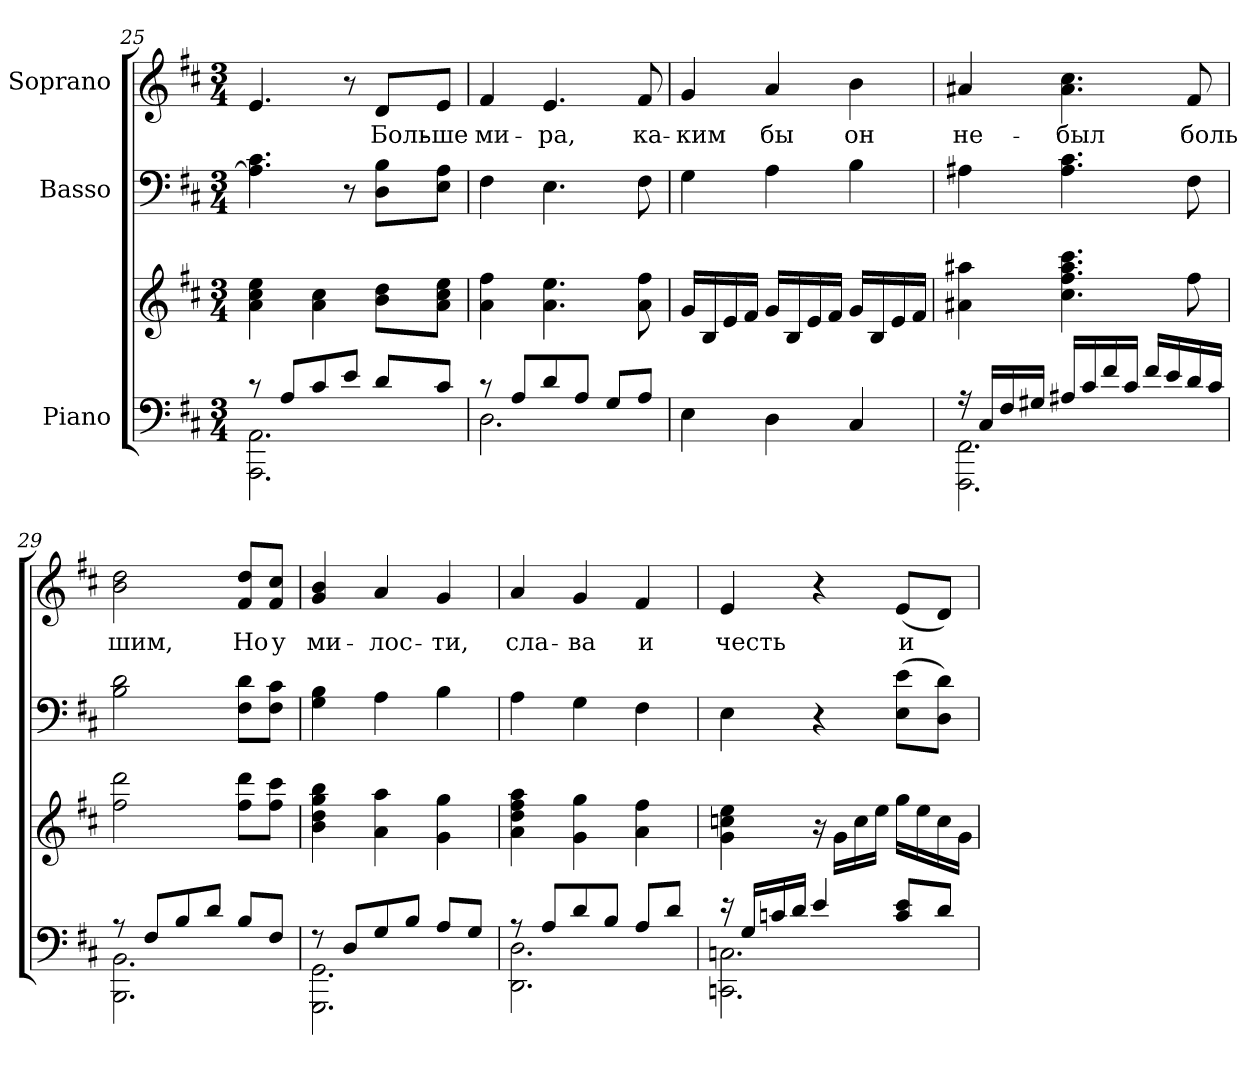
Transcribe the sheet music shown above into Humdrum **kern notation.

**kern	**kern	**kern	**kern	**text
*part3	*part3	*part2	*part1	*part1
*staff4	*staff3	*staff2	*staff1	*staff1
*I"Piano	*	*I"Basso	*I"Soprano	*
*clefF4	*clefG2	*clefF4	*clefG2	*
*k[f#c#]	*k[f#c#]	*k[f#c#]	*k[f#c#]	*
*D:	*D:	*D:	*D:	*
*M3/4	*M3/4	*M3/4	*M3/4	*
=25	=25	=25	=25	=25
*^	*	*	*	*
8r	2.AAAi\ 2.AAi	4ai\ 4cc#i 4eei	4.Ai\] 4.c#i	4.ei/	.
8Ai/L	.	.	.	.	.
8c#i/	.	4ai\ 4cc#i	.	.	.
8ei/J	.	.	8r	8r	.
!	!	!	!	!	!LO:LY:b:color=#000000
8di/L	.	8bi\ 8ddiL	8Di\ 8BiL	8di/L	Боль-
!	!	!	!	!	!LO:LY:b:color=#000000
8c#i/J	.	8ai\ 8cc#i 8eeiJ	8Ei\ 8AiJ	8ei/J	-ше
=26	=26	=26	=26	=26	=26
!	!	!	!	!	!LO:LY:b:color=#000000
8r	2.Di\	4ai\ 4ff#i	4F#i\	4f#i/	ми-
8Ai/L	.	.	.	.	.
!	!	!	!	!	!LO:LY:b:color=#000000
8di/	.	4.ai\ 4.eei	4.Ei\	4.ei/	-ра,
8Ai/J	.	.	.	.	.
8Gi/L	.	.	.	.	.
!	!	!	!	!	!LO:LY:b:color=#000000
8Ai/J	.	8ai\ 8ff#i	8F#i\	8f#i/	ка-
*v	*v	*	*	*	*
!!LO:LB:g=z
=27	=27	=27	=27	=27
!	!	!	!	!LO:LY:b:color=#000000
4Ei\	16gi/LL	4Gi\	4gi/	-ким
.	16Bi/	.	.	.
.	16ei/	.	.	.
.	16f#i/JJ	.	.	.
!	!	!	!	!LO:LY:b:color=#000000
4Di\	16gi/LL	4Ai\	4ai/	бы
.	16Bi/	.	.	.
.	16ei/	.	.	.
.	16f#i/JJ	.	.	.
!	!	!	!	!LO:LY:b:color=#000000
4C#i/	16gi/LL	4Bi\	4bi\	он
.	16Bi/	.	.	.
.	16ei/	.	.	.
.	16f#i/JJ	.	.	.
=28	=28	=28	=28	=28
*^	*	*	*	*
!	!	!	!	!	!LO:LY:b:color=#000000
16r	2.FFF#i\ 2.FF#i	4a#Xi\ 4aa#Xi	4A#Xi\	4a#Xi/	не-
16C#i/LL	.	.	.	.	.
16F#i/	.	.	.	.	.
16G#Xi/JJ	.	.	.	.	.
!	!	!	!	!	!LO:LY:b:color=#000000
16A#Xi/LL	.	4.cc#i\ 4.ff#i 4.aa#i 4.ccc#i	4.A#i\ 4.c#i	4.a#i\ 4.cc#i	-был
16c#i/	.	.	.	.	.
16f#i/	.	.	.	.	.
16c#i/JJ	.	.	.	.	.
16f#i/LL	.	.	.	.	.
16ei/	.	.	.	.	.
!	!	!	!	!	!LO:LY:b:color=#000000
16di/	.	8ff#i\	8F#i\	8f#i/	боль
16c#i/JJ	.	.	.	.	.
=29	=29	=29	=29	=29	=29
!	!	!	!	!	!LO:LY:b:color=#000000
8r	2.BBBi\ 2.BBi	2ff#i\ 2dddi	2Bi\ 2di	2bi\ 2ddi	шим,
8F#i/L	.	.	.	.	.
8Bi/	.	.	.	.	.
8di/J	.	.	.	.	.
!	!	!	!	!	!LO:LY:b:color=#000000
8Bi/L	.	8ff#i\ 8dddiL	8F#i\ 8diL	8f#i/ 8ddiL	Но
!	!	!	!	!	!LO:LY:b:color=#000000
8F#i/J	.	8ff#i\ 8ccc#iJ	8F#i\ 8c#iJ	8f#i/ 8cc#iJ	у
!!LO:PB:g=z
=30	=30	=30	=30	=30	=30
!	!	!	!	!	!LO:LY:b:color=#000000
8r	2.GGGi\ 2.GGi	4bi\ 4ddi 4ggi 4bbi	4Gi\ 4Bi	4gi/ 4bi	ми-
8Di/L	.	.	.	.	.
!	!	!	!	!	!LO:LY:b:color=#000000
8Gi/	.	4ai\ 4aai	4Ai\	4ai/	-лос-
8Bi/J	.	.	.	.	.
!	!	!	!	!	!LO:LY:b:color=#000000
8Ai/L	.	4gi\ 4ggi	4Bi\	4gi/	-ти,
8Gi/J	.	.	.	.	.
=31	=31	=31	=31	=31	=31
!	!	!	!	!	!LO:LY:b:color=#000000
8r	2.DDi\ 2.Di	4ai\ 4ddi 4ff#i 4aai	4Ai\	4ai/	сла-
8Ai/L	.	.	.	.	.
!	!	!	!	!	!LO:LY:b:color=#000000
8di/	.	4gi\ 4ggi	4Gi\	4gi/	-ва
8Bi/J	.	.	.	.	.
!	!	!	!	!	!LO:LY:b:color=#000000
8Ai/L	.	4ai\ 4ff#i	4F#i\	4f#i/	и
8di/J	.	.	.	.	.
=32	=32	=32	=32	=32	=32
!	!	!	!	!	!LO:LY:b:color=#000000
16r	2.CCni\ 2.Cni	4gi\ 4ccni 4eei	4Ei\	4ei/	честь
16Gi/LL	.	.	.	.	.
16cni/	.	.	.	.	.
16di/JJ	.	.	.	.	.
4ei/	.	16r	4r	4r	.
.	.	16gi\LL	.	.	.
.	.	16cci\	.	.	.
.	.	16eei\JJ	.	.	.
!	!	!	!	!	!LO:LY:b:color=#000000
8ci/ 8eiL	.	16ggi\LL	(8Ei\ 8eiL	(8ei/L	и
.	.	16eei\	.	.	.
8di/J	.	16cci\	8Di\ 8diJ)	8di/J)	.
.	.	16gi\JJ	.	.	.
*v	*v	*	*	*	*
=	=	=	=	=
*-	*-	*-	*-	*-
